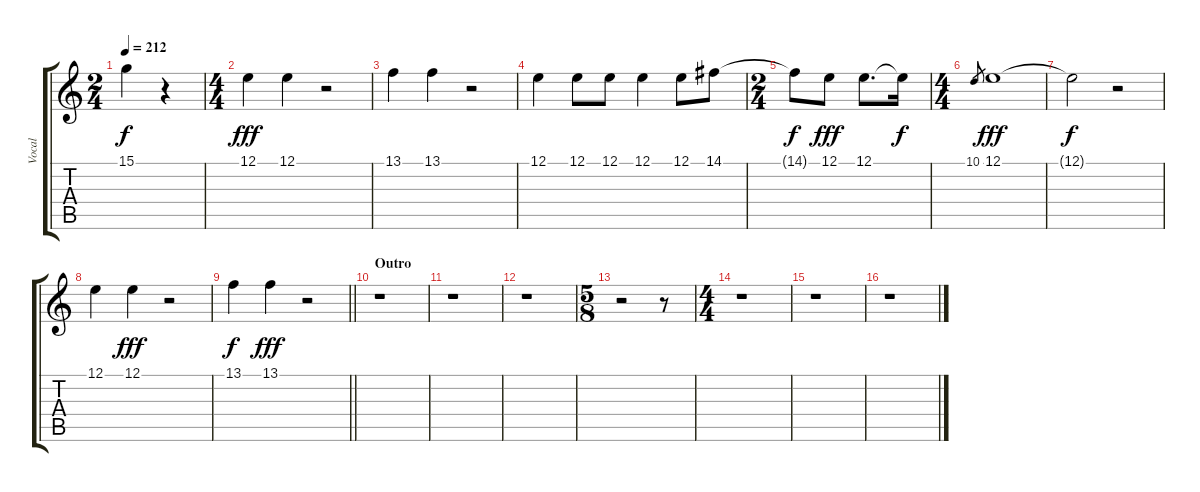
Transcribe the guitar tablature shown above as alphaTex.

\track ("Vocal" "Vocal") {instrument lead1square}
\staff {score tabs}
\tuning (E4 B3 G3 D3 A2 E2) {hide}
\ts (2 4)
\tempo 212
\clef g2
\ks c
15.1{t}.4{dy f} r.4 |
\ts (4 4)
12.1.4{dy fff} 12.1.4 r.2 |
13.1.4 13.1.4 r.2 |
12.1.4 12.1.8 12.1.8 12.1.4 12.1.8 14.1.8 |
\ts (2 4)
14.1{t}.8{dy f} 12.1.8{dy fff} 12.1.8{d} 12.1{t}.16{dy f} |
\ts (4 4)
10.1.8{gr} 12.1.1{dy fff} |
12.1{t}.2{dy f} r.2 |
12.1.4 12.1.4{dy fff} r.2 |
\barLineRight lightlight
13.1.4{dy f} 13.1.4{dy fff} r.2 |
\section ("" "Outro")
r.1 |
r.1 |
r.1 |
\ts (5 8)
r.2 r.8 |
\ts (4 4)
r.1 |
r.1 |
r.1
